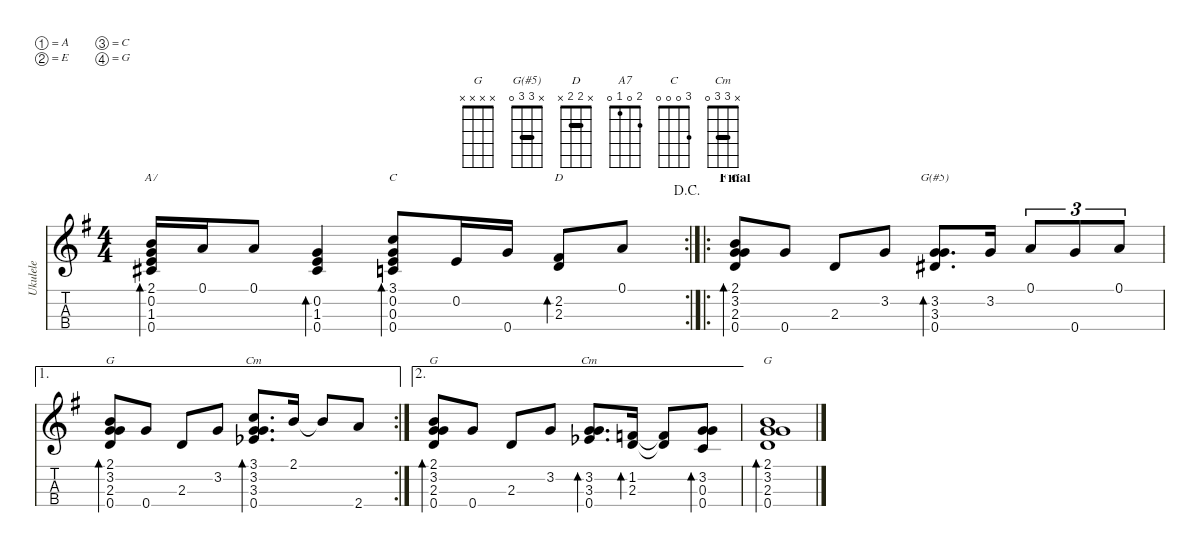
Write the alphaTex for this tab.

\defaultSystemsLayout 4
\hideDynamics
\bracketExtendMode nobrackets
\otherSystemsTrackNameOrientation horizontal
\defaultBarNumberDisplay Hide
\track ("Ukulele" "Ukulele") {defaultSystemsLayout 4 instrument acousticguitarnylon}
\staff {score tabs}
\tuning (A4 E4 C4 G4)
\displaytranspose 0
\chord ("G" 2 3 2 0) {barre 2}
\chord ("G(#5)" x 3 3 0) {barre 3}
\chord ("D" x 2 2 x) {barre 2}
\chord ("A7" 2 0 1 0)
\chord ("C" 3 0 0 0)
\chord ("Cm" 3 3 3 0) {barre (3 3)}
\chord ("Cm" x 3 3 0) {barre 3}
\chord ("G" x x x x)
\rc 2
\ts (4 4)
\jump dacapo
\tempo (70 hide)
\clef g2
\ks g
(1.3{acc #} 0.2{acc forcenatural} 0.4{acc forcenatural} 2.1{acc forcenatural}).16{bd 93 ch "A7" dy mf beam Up} 0.1{acc forcenatural}.16{beam Up} 0.1{acc forcenatural}.8{beam Up} (1.3{acc #} 0.2{acc forcenatural} 0.4{acc forcenatural}).4{bd 93 beam Up} (0.3{acc forcenatural} 0.2{acc forcenatural} 0.4{acc forcenatural} 3.1{acc forcenatural}).8{bd 93 ch "C" beam Up} 0.2{acc forcenatural}.16{beam Up} 0.4{acc forcenatural}.16{beam Up} (2.2{acc #} 2.3{acc forcenatural}).8{bd 93 ch "D" beam Up} 0.1{acc forcenatural}.8{beam Up} |
\ro
\section ("" "Final")
(2.3{acc forcenatural} 0.4{acc forcenatural} 3.2{acc forcenatural} 2.1{acc forcenatural}).8{bd 102 ch "G" beam Up} 0.4{acc forcenatural}.8{beam Up} 2.3{acc forcenatural}.8{beam Up} 3.2{acc forcenatural}.8{beam Up} (3.2{acc forcenatural} 3.3{acc #} 0.4{acc forcenatural}).8{d bd 103 ch "G(#5)" beam Up} 3.2{acc forcenatural}.16{beam Up} 0.1{acc forcenatural}.8{tu (3 2) beam Up} 0.4{acc forcenatural}.8{tu (3 2) beam Up} 0.1{acc forcenatural}.8{tu (3 2) beam Up} |
\ae 1
\rc 2
(2.3{acc forcenatural} 0.4{acc forcenatural} 3.2{acc forcenatural} 2.1{acc forcenatural}).8{bd 102 ch "G" beam Up} 0.4{acc forcenatural}.8{beam Up} 2.3{acc forcenatural}.8{beam Up} 3.2{acc forcenatural}.8{beam Up} (3.2{acc forcenatural} 3.3{acc b} 0.4{acc forcenatural} 3.1{acc forcenatural}).8{d bd 92 ch "Cm" beam Up} 2.1{acc forcenatural}.16{beam Up} 2.1{t acc forcenatural}.8{beam Up} 2.4{acc forcenatural}.8{beam Up} |
\ae 2
(2.3{acc forcenatural} 0.4{acc forcenatural} 3.2{acc forcenatural} 2.1{acc forcenatural}).8{bd 102 ch "G" beam Up} 0.4{acc forcenatural}.8{beam Up} 2.3{acc forcenatural}.8{beam Up} 3.2{acc forcenatural}.8{beam Up} (3.2{acc forcenatural} 3.3{acc b} 0.4{acc forcenatural}).8{d bd 92 ch "Cm" beam Up} (1.2{acc forcenatural} 2.3{acc forcenatural}).16{bd 91 beam Up} (2.3{t acc forcenatural} 1.2{t acc forcenatural}).8{beam Up} (0.4{acc forcenatural} 3.2{acc forcenatural} 0.3{acc forcenatural}).8{bd 91 beam Up} |
(0.4{acc forcenatural} 3.2{acc forcenatural} 2.3{acc forcenatural} 2.1{acc forcenatural}).1{bd 90 ch "G" beam Up}
